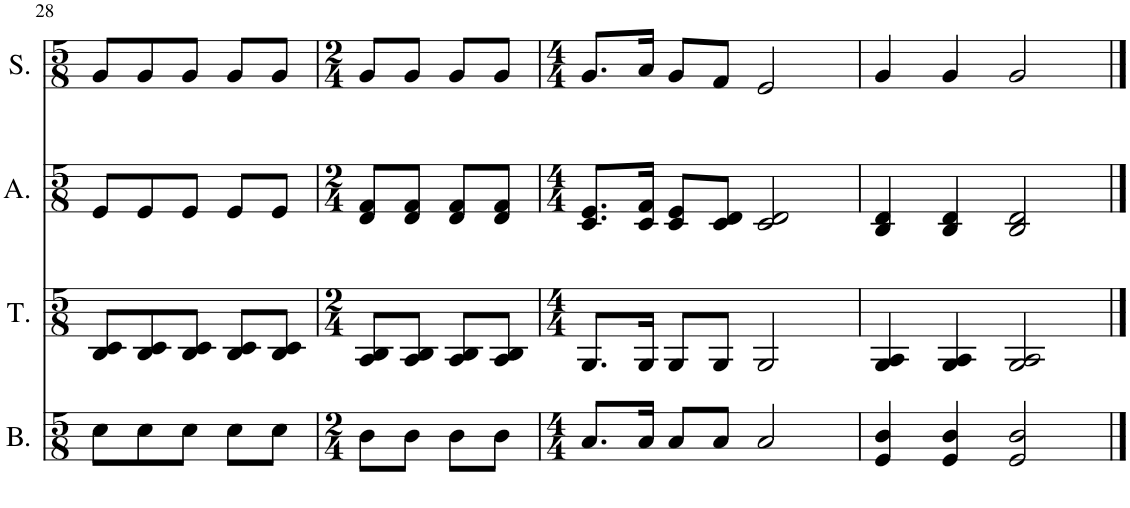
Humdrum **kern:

**kern	**kern	**kern	**kern
*part4	*part3	*part2	*part1
*staff4	*staff3	*staff2	*staff1
*I"Bass	*I"Tenor	*I"Alto	*I"Soprano
*I'B.	*I'T.	*I'A.	*I'S.
!!LO:PB:g=z
*clefF4	*clefG2	*clefG2	*clefG2
*k[f#]	*k[f#]	*k[f#]	*k[f#]
*M5/8	*M5/8	*M5/8	*M5/8
=28	=28	=28	=28
8E\L	8B/ 8c/L	8e/L	8g/L
8E\	8B/ 8c/	8e/	8g/
8E\J	8B/ 8c/J	8e/J	8g/J
8E\L	8B/ 8c/L	8e/L	8g/L
8E\J	8B/ 8c/J	8e/J	8g/J
=29	=29	=29	=29
*M2/4	*M2/4	*M2/4	*M2/4
8D\L	8A/ 8B/L	8d/ 8f#/L	8g/L
8D\J	8A/ 8B/J	8d/ 8f#/J	8g/J
8D\L	8A/ 8B/L	8d/ 8f#/L	8g/L
8D\J	8A/ 8B/J	8d/ 8f#/J	8g/J
=30	=30	=30	=30
*M4/4	*M4/4	*M4/4	*M4/4
8.C/L	8.G/L	8.c/ 8.e/L	8.g/L
16C/Jk	16G/Jk	16c/ 16f#/Jk	16a/Jk
8C/L	8G/L	8c/ 8e/L	8g/L
8C/J	8G/J	8c/ 8d/J	8f#/J
2C/	2G/	2c/ 2d/	2e/
=31	=31	=31	=31
4GG/ 4D/	4G/ 4A/	4B/ 4d/	4g/
4GG/ 4D/	4G/ 4A/	4B/ 4d/	4g/
2GG/ 2D/	2G/ 2A/	2B/ 2d/	2g/
==	==	==	==
*-	*-	*-	*-
